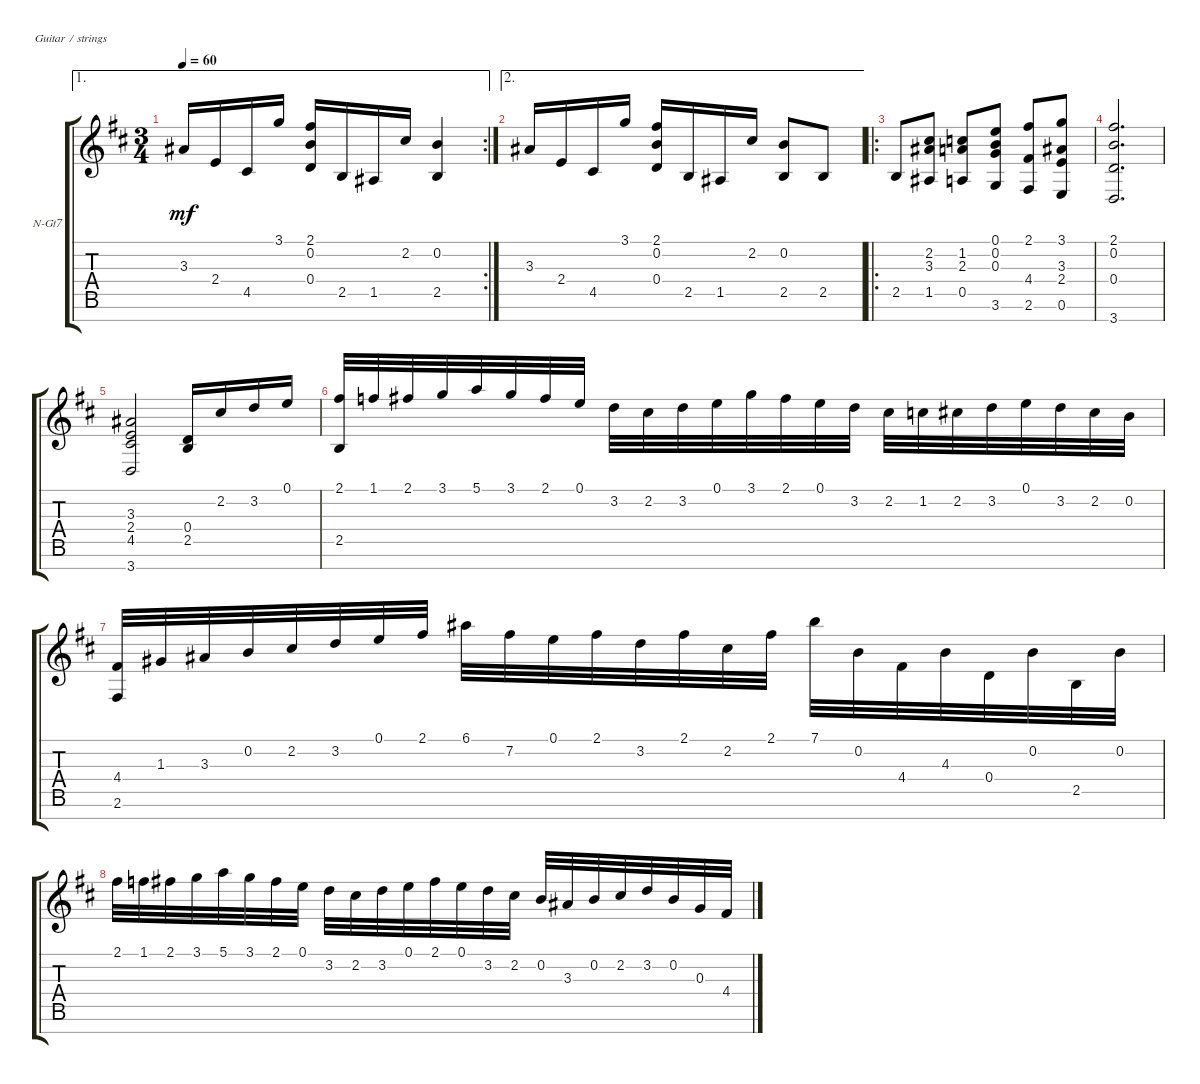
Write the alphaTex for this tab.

\defaultSystemsLayout 4
\bracketExtendMode groupsimilarinstruments
\firstSystemTrackNameOrientation horizontal
\otherSystemsTrackNameOrientation horizontal
\track ("Nylon Guitar" "N-Gt7") {instrument acousticguitarnylon}
\staff {score tabs}
\tuning (E4 B3 G3 D3 A2 E2 B1)
\ae 1
\rc 2
\ts (3 4)
\tempo 60
\clef g2
\ks d
3.3.16{dy mf} 2.4.16 4.5.16 3.1.16 (2.1 0.2 0.4).16 2.5.16 1.5.16 2.2.16 (0.2 2.5).4 |
\ae 2
3.3.16 2.4.16 4.5.16 3.1.16 (2.1 0.2 0.4).16 2.5.16 1.5.16 2.2.16 (0.2 2.5).8 2.5.8 |
\ro
2.5.8 (1.5 3.3 2.2).8 (2.3 1.2 0.5).8 (3.6 0.3 0.2 0.1).8 (2.1 4.4 2.6).8 (0.6 2.4 3.3 3.1).8 |
(2.1 0.2 0.4 3.7).2{d} |
(3.3 2.4 4.5 3.7).2 (0.4 2.5).16 2.2.16 3.2.16 0.1.16 |
(2.1 2.5).32 1.1.32 2.1.32 3.1.32 5.1.32 3.1.32 2.1.32 0.1.32 3.2.32 2.2.32 3.2.32 0.1.32 3.1.32 2.1.32 0.1.32 3.2.32 2.2.32 1.2.32 2.2.32 3.2.32 0.1.32 3.2.32 2.2.32 0.2.32 |
(4.4 2.6).32 1.3.32 3.3.32 0.2.32 2.2.32 3.2.32 0.1.32 2.1.32 6.1.32 7.2.32 0.1.32 2.1.32 3.2.32 2.1.32 2.2.32 2.1.32 7.1.32 0.2.32 4.4.32 4.3.32 0.4.32 0.2.32 2.5.32 0.2.32 |
2.1.32 1.1.32 2.1.32 3.1.32 5.1.32 3.1.32 2.1.32 0.1.32 3.2.32 2.2.32 3.2.32 0.1.32 2.1.32 0.1.32 3.2.32 2.2.32 0.2.32 3.3.32 0.2.32 2.2.32 3.2.32 0.2.32 0.3.32 4.4.32
